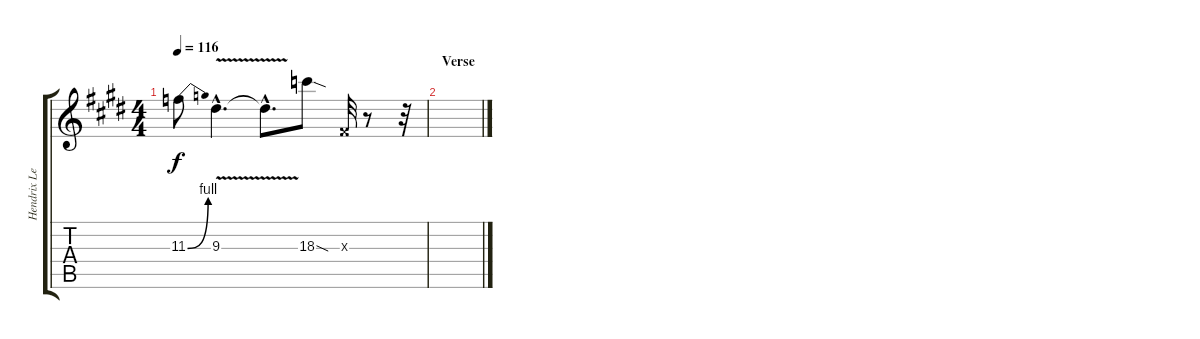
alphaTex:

\track ("Hendrix Lead" "Hendrix Le") {instrument electricguitarjazz}
\staff {score tabs}
\tuning (Eb4 Bb3 Gb3 Db3 Ab2 Eb2) {hide}
\ts (4 4)
\tempo 116
\clef g2
\ks c#minor
11.3{be (bend 0 0 60 4)}.8{dy f} 9.3{v hac}.4{d} 9.3{hac t}.8{d} 18.3{sod}.8 0.3{x}.32 r.8 r.32 |
\section ("" "Verse")
